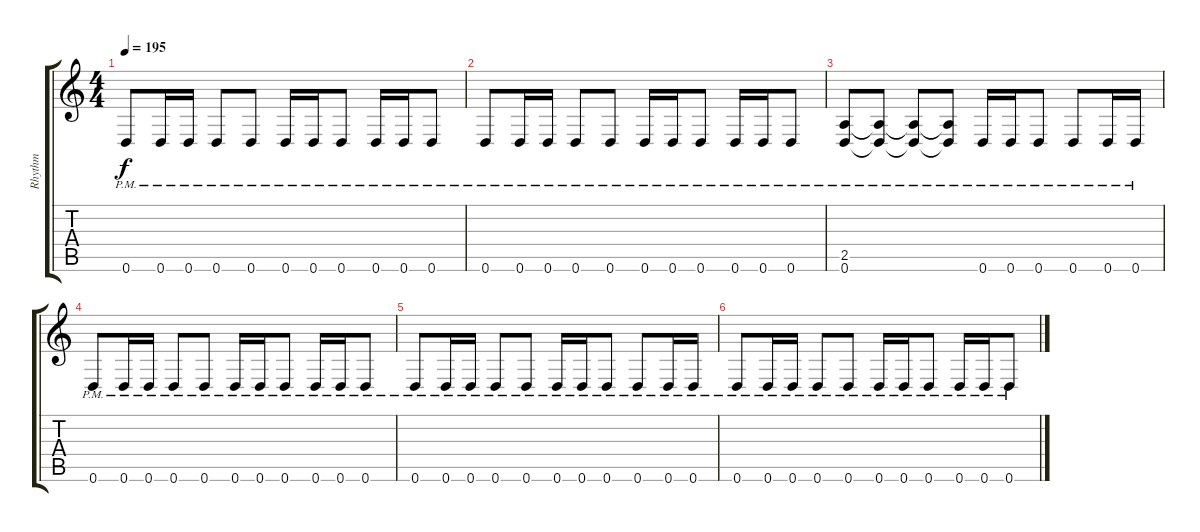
\track ("Rhythm" "Rhythm") {instrument distortionguitar}
\staff {score tabs}
\tuning (D4 A3 F3 C3 G2 D2) {hide}
\ts (4 4)
\tempo 195
\clef g2
\ks c
0.6{pm}.8{dy f} 0.6{pm}.16 0.6{pm}.16 0.6{pm}.8 0.6{pm}.8 0.6{pm}.16 0.6{pm}.16 0.6{pm}.8 0.6{pm}.16 0.6{pm}.16 0.6{pm}.8 |
0.6{pm}.8 0.6{pm}.16 0.6{pm}.16 0.6{pm}.8 0.6{pm}.8 0.6{pm}.16 0.6{pm}.16 0.6{pm}.8 0.6{pm}.16 0.6{pm}.16 0.6{pm}.8 |
(2.5{pm} 0.6{pm}).8 (2.5{pm t} 0.6{pm t}).8 (2.5{pm t} 0.6{pm t}).8 (2.5{pm t} 0.6{pm t}).8 0.6{pm}.16 0.6{pm}.16 0.6{pm}.8 0.6{pm}.8 0.6{pm}.16 0.6{pm}.16 |
0.6{pm}.8 0.6{pm}.16 0.6{pm}.16 0.6{pm}.8 0.6{pm}.8 0.6{pm}.16 0.6{pm}.16 0.6{pm}.8 0.6{pm}.16 0.6{pm}.16 0.6{pm}.8 |
0.6{pm}.8 0.6{pm}.16 0.6{pm}.16 0.6{pm}.8 0.6{pm}.8 0.6{pm}.16 0.6{pm}.16 0.6{pm}.8 0.6{pm}.8 0.6{pm}.16 0.6{pm}.16 |
0.6{pm}.8 0.6{pm}.16 0.6{pm}.16 0.6{pm}.8 0.6{pm}.8 0.6{pm}.16 0.6{pm}.16 0.6{pm}.8 0.6{pm}.16 0.6{pm}.16 0.6{pm}.8
